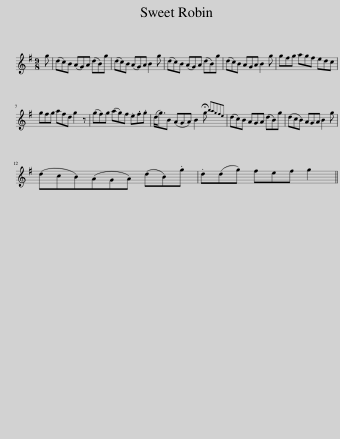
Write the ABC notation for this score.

X:1
L:1/8
M:9/8
I:linebreak $
K:G
V:1 treble
V:1
 g | (dc)B (AG)A (dB)g | (dc)B (AG)A B2 g | (dc)B (AG)A (dB)g | (dc)B AGA B2 g | %5
 gfg agf edc |$ gfg afd g2 z | (gf)g (ag)f .e.f.g | (d<g)B (AGA) B2 !fermata!g{!fermata!b!fermata!a!fermata!g!fermata!f!fermata!e} | (dc)B AGA (dB)g | %10
 (dcB) AGA B2 g |$ (dcB)(AGA) (dB).g | .d(dg) fef g2 || %13
